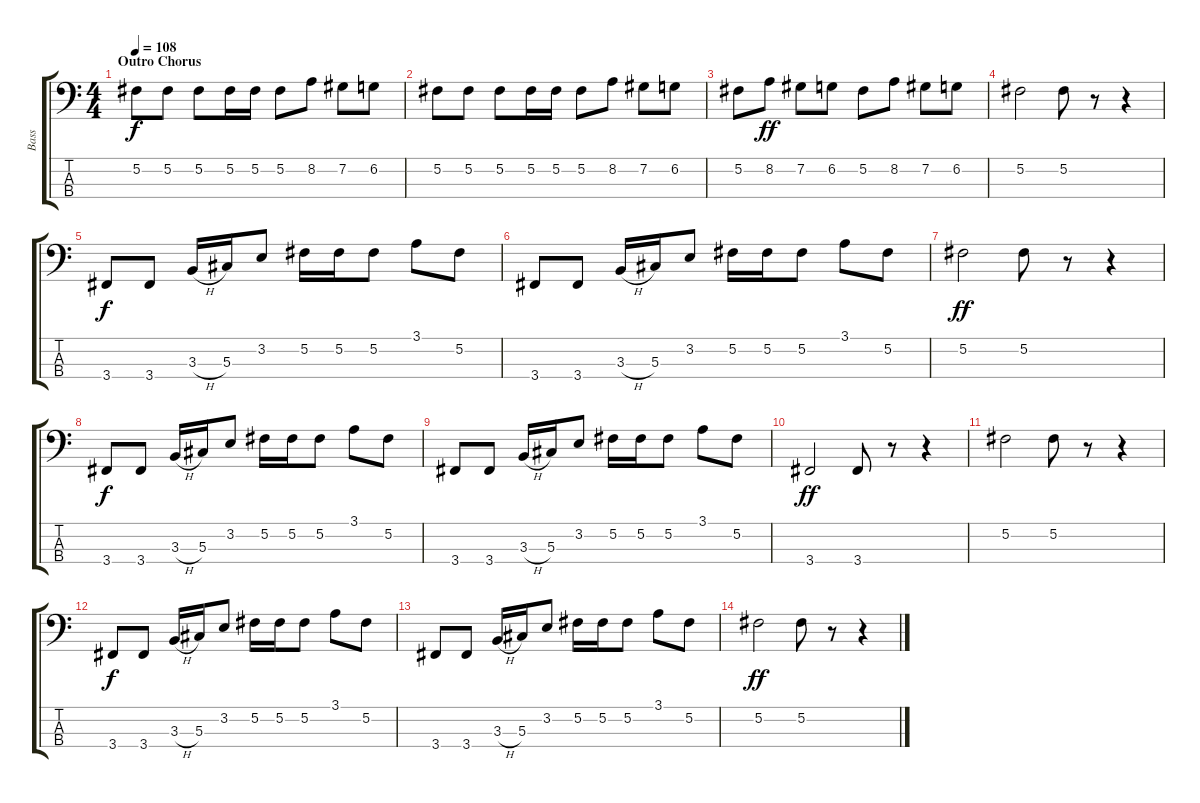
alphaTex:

\track ("Bass" "Bass") {instrument electricbassfinger}
\staff {score tabs}
\tuning (Gb2 Db2 Ab1 Eb1) {hide}
\ts (4 4)
\section ("" "Outro Chorus")
\tempo 108
\clef f4
\ks c
5.2.8{dy f} 5.2.8 5.2.8 5.2.16 5.2.16 5.2.8 8.2.8 7.2.8 6.2.8 |
5.2.8 5.2.8 5.2.8 5.2.16 5.2.16 5.2.8 8.2.8 7.2.8 6.2.8 |
5.2.8 8.2.8{dy ff} 7.2.8 6.2.8 5.2.8 8.2.8 7.2.8 6.2.8 |
5.2.2 5.2.8 r.8 r.4 |
3.4.8{dy f} 3.4.8 3.3{h}.16 5.3.16 3.2.8 5.2.16 5.2.16 5.2.8 3.1.8 5.2.8 |
3.4.8 3.4.8 3.3{h}.16 5.3.16 3.2.8 5.2.16 5.2.16 5.2.8 3.1.8 5.2.8 |
5.2.2{dy ff} 5.2.8 r.8 r.4 |
3.4.8{dy f} 3.4.8 3.3{h}.16 5.3.16 3.2.8 5.2.16 5.2.16 5.2.8 3.1.8 5.2.8 |
3.4.8 3.4.8 3.3{h}.16 5.3.16 3.2.8 5.2.16 5.2.16 5.2.8 3.1.8 5.2.8 |
3.4.2{dy ff} 3.4.8 r.8 r.4 |
5.2.2 5.2.8 r.8 r.4 |
3.4.8{dy f} 3.4.8 3.3{h}.16 5.3.16 3.2.8 5.2.16 5.2.16 5.2.8 3.1.8 5.2.8 |
3.4.8 3.4.8 3.3{h}.16 5.3.16 3.2.8 5.2.16 5.2.16 5.2.8 3.1.8 5.2.8 |
5.2.2{dy ff} 5.2.8 r.8 r.4
